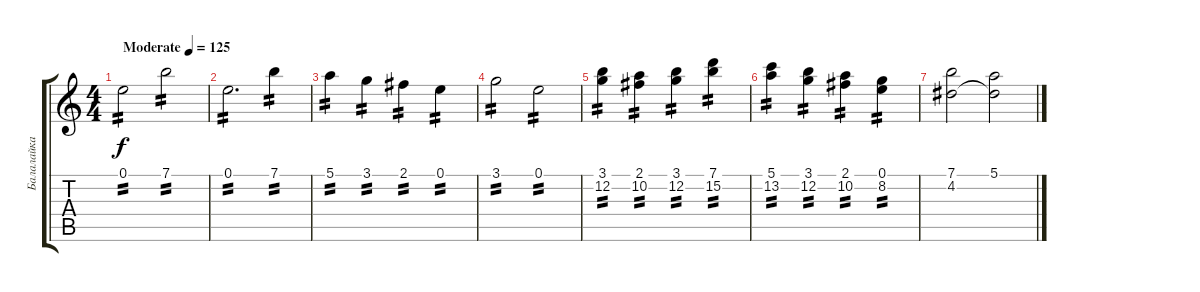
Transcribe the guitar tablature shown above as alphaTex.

\track ("Балалайка" "Балалайка") {instrument acousticguitarsteel}
\staff {score tabs}
\tuning (E4 B3 G3 D3 A2 E2) {hide}
\ts (4 4)
\tempo (125 "Moderate")
\clef g2
\ks c
0.1.2{tp 2 dy f instrument acousticguitarsteel} 7.1.2{tp 2} |
0.1.2{d tp 2} 7.1.4{tp 2} |
5.1.4{tp 2} 3.1.4{tp 2} 2.1.4{tp 2} 0.1.4{tp 2} |
3.1.2{tp 2} 0.1.2{tp 2} |
(3.1 12.2).4{tp 2} (2.1 10.2).4{tp 2} (3.1 12.2).4{tp 2} (7.1 15.2).4{tp 2} |
(5.1 13.2).4{tp 2} (3.1 12.2).4{tp 2} (2.1 10.2).4{tp 2} (0.1 8.2).4{tp 2} |
(7.1 4.2).2 (5.1 4.2{t}).2
